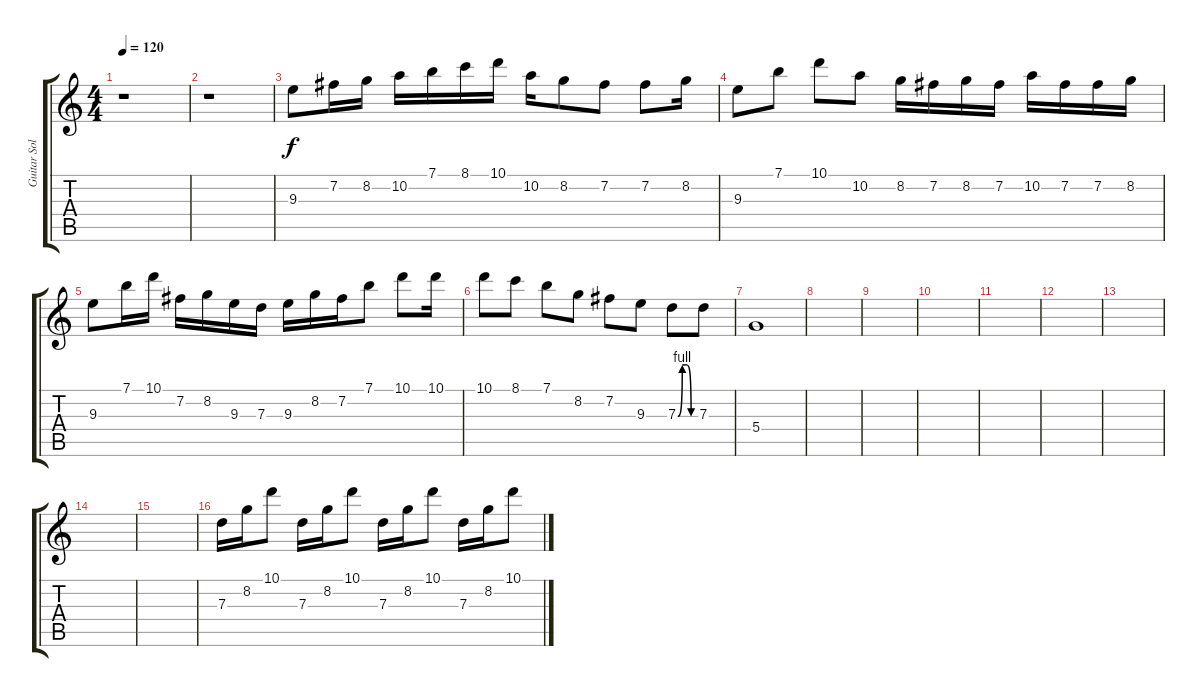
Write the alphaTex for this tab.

\track ("Guitar Solo 1" "Guitar Sol") {instrument acousticguitarsteel}
\staff {score tabs}
\tuning (E4 B3 G3 D3 A2 E2) {hide}
\ts (4 4)
\tempo 120
\clef g2
\ks c
r.1{dy f instrument acousticguitarsteel} |
r.1 |
9.3.8 7.2.16 8.2.16 10.2.16 7.1.16 8.1.16 10.1.16 10.2.16 8.2.8 7.2.8 7.2.8 8.2.16 |
9.3.8 7.1.8 10.1.8 10.2.8 8.2.16 7.2.16 8.2.16 7.2.16 10.2.16 7.2.16 7.2.16 8.2.16 |
9.3.8 7.1.16 10.1.16 7.2.16 8.2.16 9.3.16 7.3.16 9.3.16 8.2.16 7.2.16 7.1.8 10.1.8 10.1.16 |
10.1.8 8.1.8 7.1.8 8.2.8 7.2.8 9.3.8 7.3{be (custom 0 0 15 4 30 4 45 0 60 0)}.8 7.3.8 |
5.4.1 |
|
|
|
|
|
|
|
|
7.3.16 8.2.16 10.1.8 7.3.16 8.2.16 10.1.8 7.3.16 8.2.16 10.1.8 7.3.16 8.2.16 10.1.8
